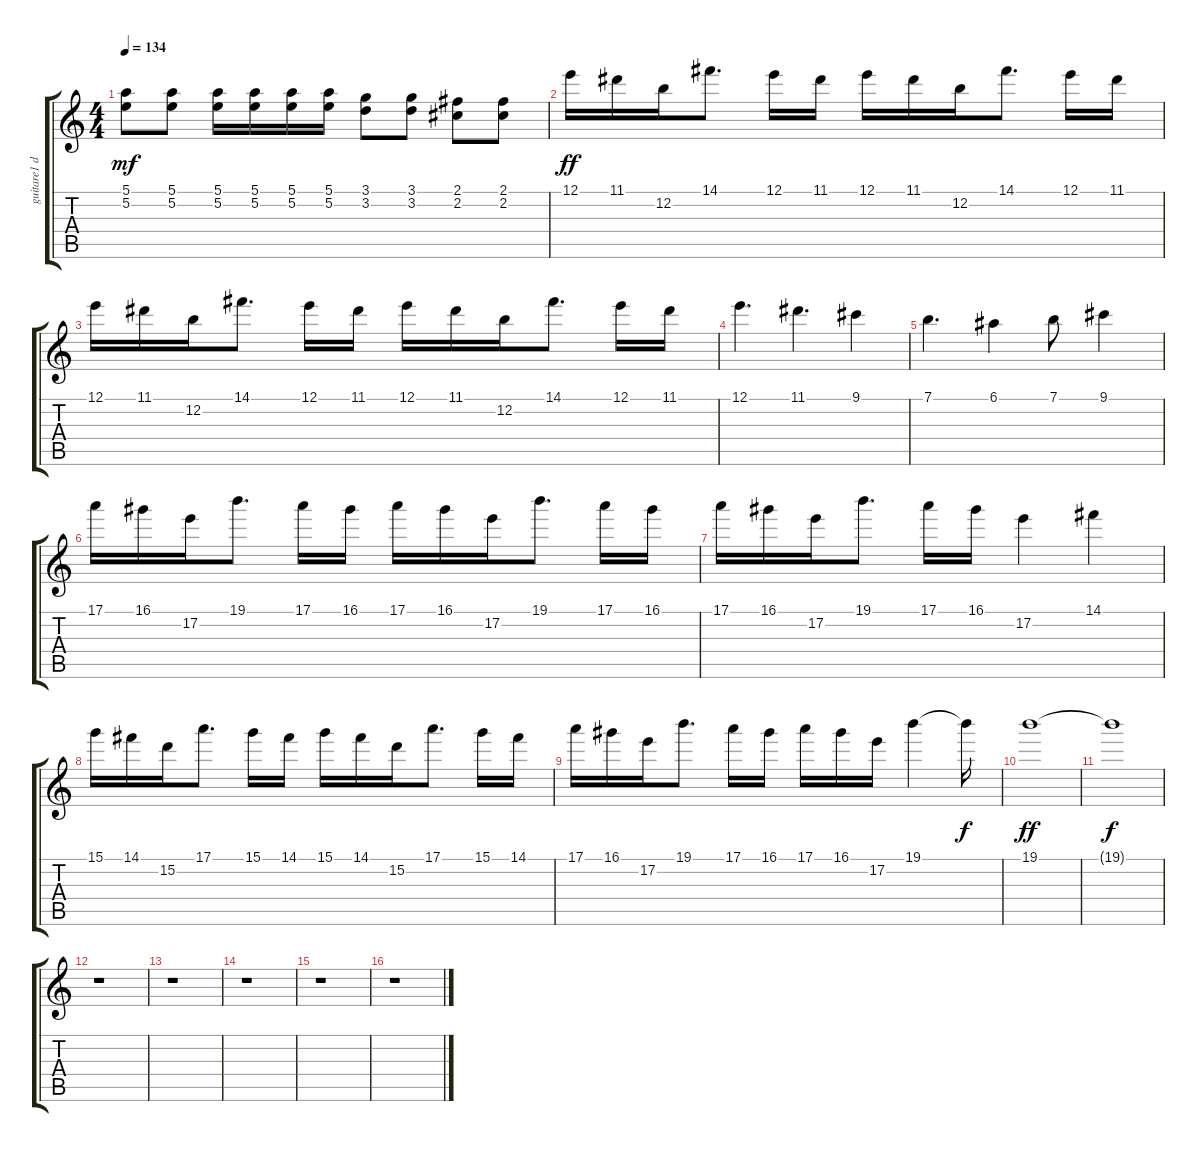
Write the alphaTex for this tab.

\track ("guitare1 disto" "guitare1 d") {instrument distortionguitar}
\staff {score tabs}
\tuning (E4 B3 G3 D3 A2 E2) {hide}
\ts (4 4)
\tempo 134
\clef g2
\ks c
(5.1 5.2).8{dy mf} (5.1 5.2).8 (5.1 5.2).16 (5.1 5.2).16 (5.1 5.2).16 (5.1 5.2).16 (3.1 3.2).8 (3.1 3.2).8 (2.1 2.2).8 (2.1 2.2).8 |
12.1.16{dy ff} 11.1.16 12.2.16 14.1.8{d} 12.1.16 11.1.16 12.1.16 11.1.16 12.2.16 14.1.8{d} 12.1.16 11.1.16 |
12.1.16 11.1.16 12.2.16 14.1.8{d} 12.1.16 11.1.16 12.1.16 11.1.16 12.2.16 14.1.8{d} 12.1.16 11.1.16 |
12.1.4{d} 11.1.4{d} 9.1.4 |
7.1.4{d} 6.1.4 7.1.8 9.1.4 |
17.1.16 16.1.16 17.2.16 19.1.8{d} 17.1.16 16.1.16 17.1.16 16.1.16 17.2.16 19.1.8{d} 17.1.16 16.1.16 |
17.1.16 16.1.16 17.2.16 19.1.8{d} 17.1.16 16.1.16 17.2.4 14.1.4 |
15.1.16 14.1.16 15.2.16 17.1.8{d} 15.1.16 14.1.16 15.1.16 14.1.16 15.2.16 17.1.8{d} 15.1.16 14.1.16 |
17.1.16 16.1.16 17.2.16 19.1.8{d} 17.1.16 16.1.16 17.1.16 16.1.16 17.2.16 19.1.4 19.1{t}.16{dy f} |
19.1.1{dy ff} |
19.1{t}.1{dy f} |
r.1 |
r.1 |
r.1 |
r.1 |
r.1
